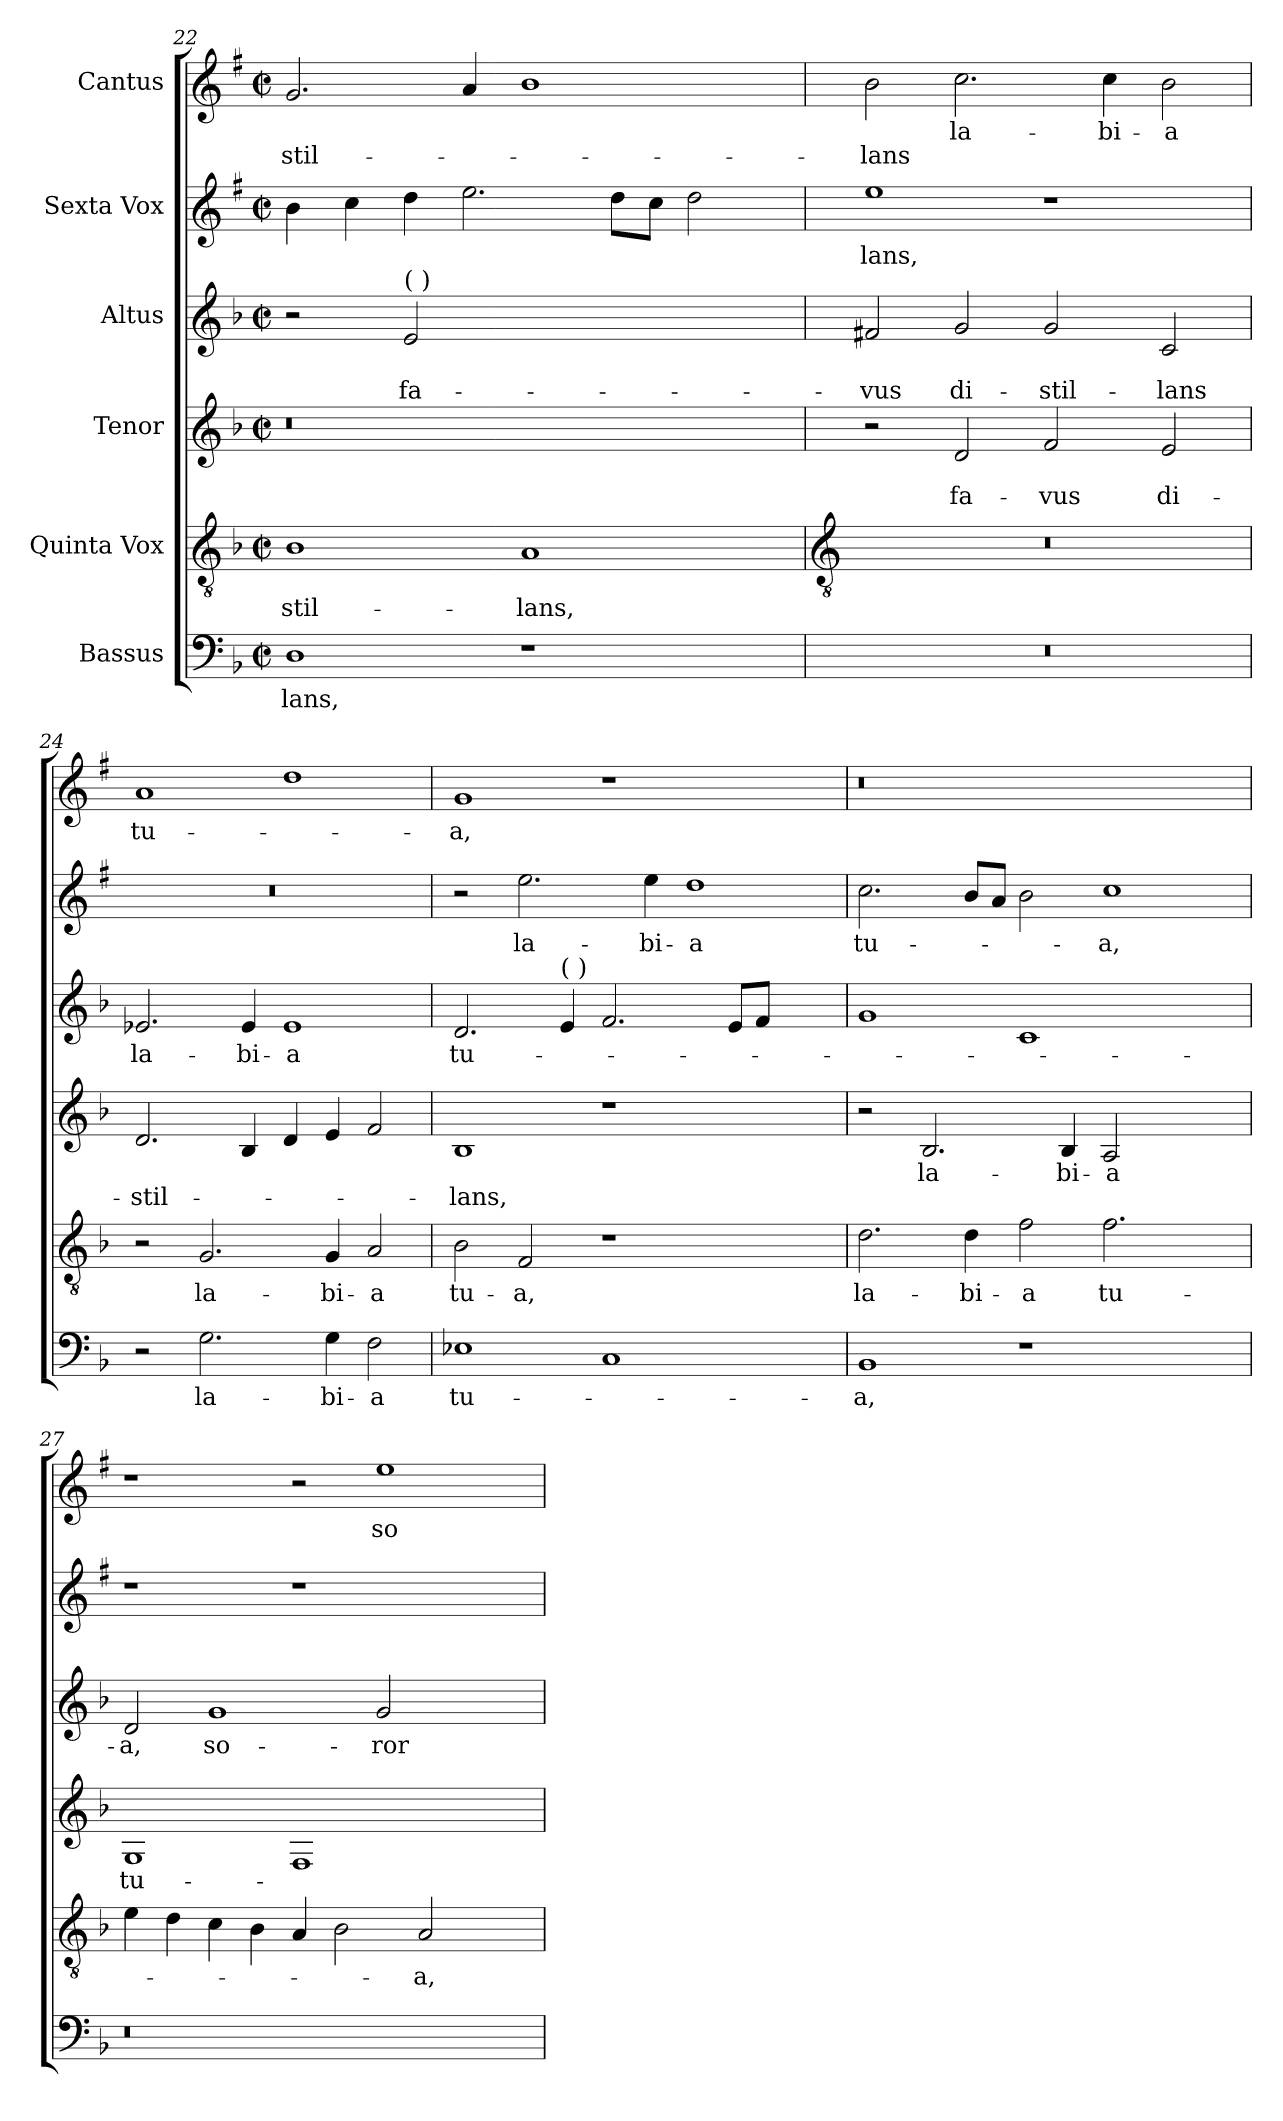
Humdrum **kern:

**kern	**text	**kern	**text	**kern	**text	**text	**kern	**text	**text	**kern	**text	**kern	**text	**text
*part6	*part6	*part5	*part5	*part4	*part4	*part4	*part3	*part3	*part3	*part2	*part2	*part1	*part1	*part1
*staff6	*staff6	*staff5	*staff5	*staff4	*staff4	*staff4	*staff3	*staff3	*staff3	*staff2	*staff2	*staff1	*staff1	*staff1
*I"Bassus	*	*I"Quinta Vox	*	*I"Tenor	*	*	*I"Altus	*	*	*I"Sexta Vox	*	*I"Cantus	*	*
*clefF4	*	*clefGv2	*	*clefG2	*	*	*clefG2	*	*	*clefG2	*	*clefG2	*	*
*	*	*	*	*	*	*	*	*	*	*ITrd1c2	*	*ITrd1c2	*	*
*k[b-]	*	*k[b-]	*	*k[b-]	*	*	*k[b-]	*	*	*k[b-]	*	*k[b-]	*	*
*F:	*	*F:	*	*F:	*	*	*F:	*	*	*F:	*	*F:	*	*
*M4/2	*	*M4/2	*	*M4/2	*	*	*M4/2	*	*	*M4/2	*	*M4/2	*	*
*met(c|)	*	*met(c|)	*	*met(c|)	*	*	*met(c|)	*	*	*met(c|)	*	*met(c|)	*	*
=22A	=22A	=22A	=22A	=22A	=22A	=22A	=22A	=22A	=22A	=22A	=22A	=22A	=22A	=22A
!	!LO:LY:b	!	!LO:LY:b	!	!	!	!	!	!	!	!	!	!	!LO:LY:b
*	*	*	*	*	*	*	*	*	*	*	*	*^	*	*
1D	-lans,	1B-	-stil-	0r	.	.	2r	.	.	4a	.	2.f	4ryy	.	-stil-
.	.	.	.	.	.	.	.	.	.	4b-	.	.	0ryy	.	.
!	!	!	!	!	!	!	!LO:TX:a:t=(  )	!	!	!	!	!	!	!	!
!	!	!	!	!	!	!	!	!	!LO:LY:b	!	!	!	!	!	!
.	.	.	.	.	.	.	2e	.	fa-	4cc	.	.	.	.	.
.	.	.	.	.	.	.	.	.	.	2.dd	.	4g	.	.	.
!	!	!	!LO:LY:b	!	!	!	!	!	!	!	!	!	!	!	!
1r	.	1A	-lans,	.	.	.	1ryy	.	.	.	.	1a	.	.	.
.	.	.	.	.	.	.	.	.	.	8ccL	.	.	.	.	.
.	.	.	.	.	.	.	.	.	.	8b-J	.	.	.	.	.
.	.	.	.	.	.	.	.	.	.	2cc	.	.	.	.	.
4ryy	.	4ryy	.	4ryy	.	.	4ryy	.	.	.	.	4ryy	.	.	.
*	*	*	*	*	*	*	*	*	*	*	*	*v	*v	*	*
!!LO:LB:g=z
=23	=23	=23	=23	=23	=23	=23	=23	=23	=23	=23	=23	=23	=23	=23
*	*	*clefGv2	*	*	*	*	*	*	*	*	*	*	*	*
!	!	!	!	!	!	!	!	!	!LO:LY:b	!	!LO:LY:b	!	!	!LO:LY:b
0r	.	0r	.	2r	.	.	2f#X	.	-vus	1dd	-lans,	2a	.	-lans
!	!	!	!	!	!	!LO:LY:b	!	!	!LO:LY:b	!	!	!	!LO:LY:b	!
.	.	.	.	2d	.	fa-	2g	.	di-	.	.	2.b-	la-	.
!	!	!	!	!	!	!LO:LY:b	!	!	!LO:LY:b	!	!	!	!	!
.	.	.	.	2f	.	-vus	2g	.	-stil-	1r	.	.	.	.
!	!	!	!	!	!	!	!	!	!	!	!	!	!LO:LY:b	!
.	.	.	.	.	.	.	.	.	.	.	.	4b-	-bi-	.
!	!	!	!	!	!	!LO:LY:b	!	!	!LO:LY:b	!	!	!	!LO:LY:b	!
.	.	.	.	2e	.	di-	2c	.	-lans	.	.	2a	-a	.
!!LO:LB:g=z
=24	=24	=24	=24	=24	=24	=24	=24	=24	=24	=24	=24	=24	=24	=24
!	!	!	!	!	!	!LO:LY:b	!	!LO:LY:b	!	!	!	!	!LO:LY:b	!
2r	.	2r	.	2.d	.	-stil-	2.e-X	la-	.	0r	.	1g	tu-	.
!	!LO:LY:b	!	!LO:LY:b	!	!	!	!	!	!	!	!	!	!	!
2.G	la-	2.G	la-	.	.	.	.	.	.	.	.	.	.	.
!	!	!	!	!	!	!	!	!LO:LY:b	!	!	!	!	!	!
.	.	.	.	4B-	.	.	4e-	-bi-	.	.	.	.	.	.
!	!	!	!	!	!	!	!	!LO:LY:b	!	!	!	!	!	!
.	.	.	.	4d	.	.	1e-	-a	.	.	.	1cc	.	.
!	!LO:LY:b	!	!LO:LY:b	!	!	!	!	!	!	!	!	!	!	!
4G	-bi-	4G	-bi-	4e	.	.	.	.	.	.	.	.	.	.
!	!LO:LY:b	!	!LO:LY:b	!	!	!	!	!	!	!	!	!	!	!
2F	-a	2A	-a	2f	.	.	.	.	.	.	.	.	.	.
=25	=25	=25	=25	=25	=25	=25	=25	=25	=25	=25	=25	=25	=25	=25
!	!LO:LY:b	!	!LO:LY:b	!	!	!LO:LY:b	!	!LO:LY:b	!	!	!	!	!LO:LY:b	!
1E-X	tu-	2B-	tu-	1B-	.	-lans,	2.d	tu-	.	2r	.	1f	-a,	.
!	!	!	!LO:LY:b	!	!	!	!	!	!	!	!LO:LY:b	!	!	!
.	.	2F	-a,	.	.	.	.	.	.	2.dd	la-	.	.	.
!	!	!	!	!	!	!	!LO:TX:a:t=(  )	!	!	!	!	!	!	!
.	.	.	.	.	.	.	4e	.	.	.	.	.	.	.
1C	.	1r	.	1r	.	.	2.f	.	.	.	.	1r	.	.
!	!	!	!	!	!	!	!	!	!	!	!LO:LY:b	!	!	!
.	.	.	.	.	.	.	.	.	.	4dd	-bi-	.	.	.
!	!	!	!	!	!	!	!	!	!	!	!LO:LY:b	!	!	!
.	.	.	.	.	.	.	.	.	.	1cc	-a	.	.	.
.	.	.	.	.	.	.	8eL	.	.	.	.	.	.	.
.	.	.	.	.	.	.	8fJ	.	.	.	.	.	.	.
2ryy	.	2ryy	.	2ryy	.	.	2ryy	.	.	.	.	2ryy	.	.
=26	=26	=26	=26	=26	=26	=26	=26	=26	=26	=26	=26	=26	=26	=26
!	!LO:LY:b	!	!LO:LY:b	!	!	!	!	!	!	!	!LO:LY:b	!	!	!
1BB-	-a,	2.d	la-	2r	.	.	1g	.	.	2.b-	tu-	0r	.	.
!	!	!	!	!	!LO:LY:b	!	!	!	!	!	!	!	!	!
.	.	.	.	2.B-	la-	.	.	.	.	.	.	.	.	.
!	!	!	!LO:LY:b	!	!	!	!	!	!	!	!	!	!	!
.	.	4d	-bi-	.	.	.	.	.	.	8aL	.	.	.	.
.	.	.	.	.	.	.	.	.	.	8gJ	.	.	.	.
!	!	!	!LO:LY:b	!	!	!	!	!	!	!	!	!	!	!
1r	.	2f	-a	.	.	.	1c	.	.	2a	.	.	.	.
!	!	!	!	!	!LO:LY:b	!	!	!	!	!	!	!	!	!
.	.	.	.	4B-	-bi-	.	.	.	.	.	.	.	.	.
!	!	!	!LO:LY:b	!	!LO:LY:b	!	!	!	!	!	!LO:LY:b	!	!	!
.	.	2.f	tu-	2A	-a	.	.	.	.	1b-	-a,	.	.	.
2ryy	.	.	.	2ryy	.	.	2ryy	.	.	.	.	2ryy	.	.
.	.	4ryy	.	.	.	.	.	.	.	.	.	.	.	.
=27	=27	=27	=27	=27	=27	=27	=27	=27	=27	=27	=27	=27	=27	=27
!	!	!	!	!	!LO:LY:b	!	!	!LO:LY:b	!	!	!	!	!	!
0r	.	4e	.	1G	tu-	.	2d	-a,	.	1r	.	1r	.	.
.	.	4d	.	.	.	.	.	.	.	.	.	.	.	.
!	!	!	!	!	!	!	!	!LO:LY:b	!	!	!	!	!	!
.	.	4c	.	.	.	.	1g	so-	.	.	.	.	.	.
.	.	4B-	.	.	.	.	.	.	.	.	.	.	.	.
.	.	4A	.	1F	.	.	.	.	.	1r	.	2r	.	.
.	.	2B-	.	.	.	.	.	.	.	.	.	.	.	.
!	!	!	!	!	!	!	!	!LO:LY:b	!	!	!	!	!LO:LY:b	!
.	.	.	.	.	.	.	2g	-ror	.	.	.	1dd	so-	.
!	!	!	!LO:LY:b	!	!	!	!	!	!	!	!	!	!	!
.	.	2A	-a,	.	.	.	.	.	.	.	.	.	.	.
2ryy	.	.	.	2ryy	.	.	2ryy	.	.	2ryy	.	.	.	.
.	.	4ryy	.	.	.	.	.	.	.	.	.	.	.	.
=	=	=	=	=	=	=	=	=	=	=	=	=	=	=
*-	*-	*-	*-	*-	*-	*-	*-	*-	*-	*-	*-	*-	*-	*-
